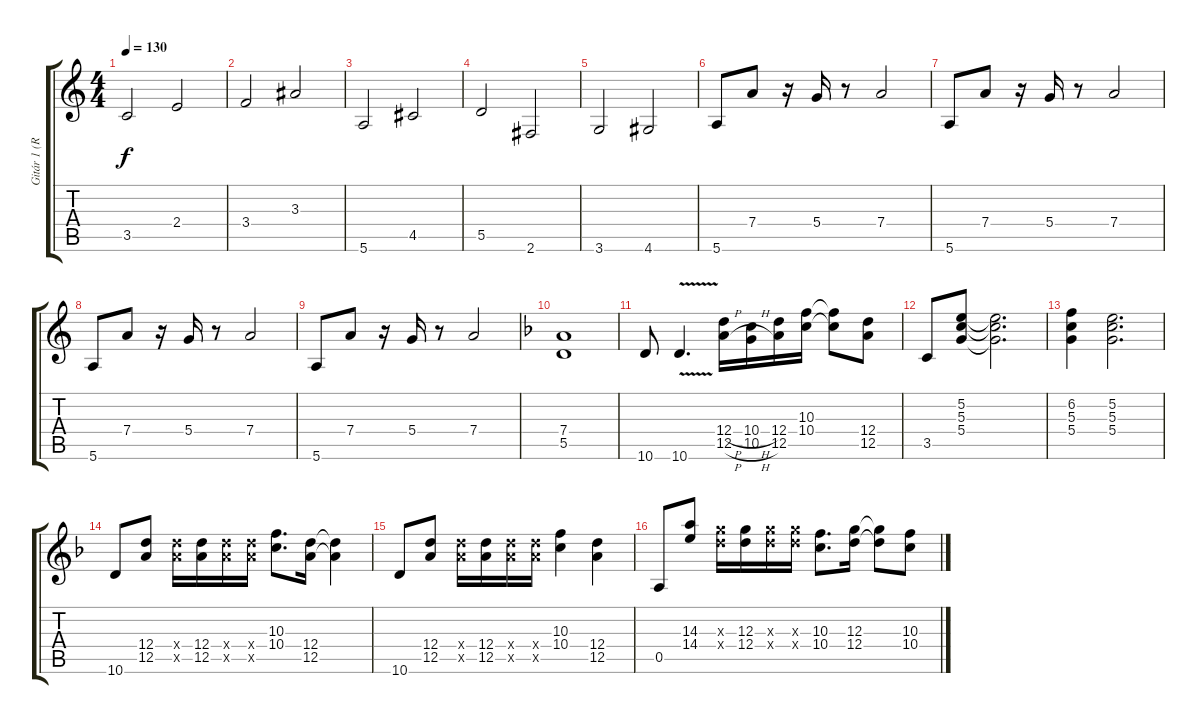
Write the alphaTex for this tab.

\track ("Gitár 1 (Ritchie Blackmore)" "Gitár 1 (R") {instrument distortionguitar}
\staff {score tabs}
\tuning (E4 B3 G3 D3 A2 E2) {hide}
\ts (4 4)
\tempo 130
\clef g2
\ks c
3.5.2{dy f volume 10} 2.4.2 |
3.4.2 3.3.2 |
5.6.2 4.5.2 |
5.5.2 2.6.2 |
3.6.2 4.6.2 |
5.6.8 7.4.8 r.16 5.4.16 r.8 7.4.2 |
5.6.8 7.4.8 r.16 5.4.16 r.8 7.4.2 |
5.6.8 7.4.8 r.16 5.4.16 r.8 7.4.2 |
5.6.8 7.4.8 r.16 5.4.16 r.8 7.4.2 |
\ks f
(7.4 5.5).1{volume 16} |
10.6.8 10.6{v}.4{d} (12.4{h} 12.5{h}).16 (10.4{h} 10.5{h}).16 (12.4 12.5).16 (10.3 10.4).16 (10.3{t} 10.4{t}).8 (12.4 12.5).8 |
3.5.8 (5.2 5.3 5.4).8 (5.2{t} 5.3{t} 5.4{t}).2{d} |
(6.2 5.3 5.4).4 (5.2 5.3 5.4).2{d} |
10.6.8 (12.4 12.5).8 (12.4{x} 12.5{x}).16 (12.4 12.5).16{beam merge} (12.4{x} 12.5{x}).16 (12.4{x} 12.5{x}).16 (10.3 10.4).8{d} (12.4 12.5).16 (12.4{t} 12.5{t}).4 |
10.6.8 (12.4 12.5).8 (12.4{x} 12.5{x}).16 (12.4 12.5).16{beam merge} (12.4{x} 12.5{x}).16 (12.4{x} 12.5{x}).16 (10.3 10.4).4 (12.4 12.5).4 |
0.5.8 (14.3 14.4).8 (12.3{x} 12.4{x}).16 (12.3 12.4).16 (12.3{x} 12.4{x}).16 (12.3{x} 12.4{x}).16 (10.3 10.4).8{d} (12.3 12.4).16 (12.3{t} 12.4{t}).8 (10.3 10.4).8
